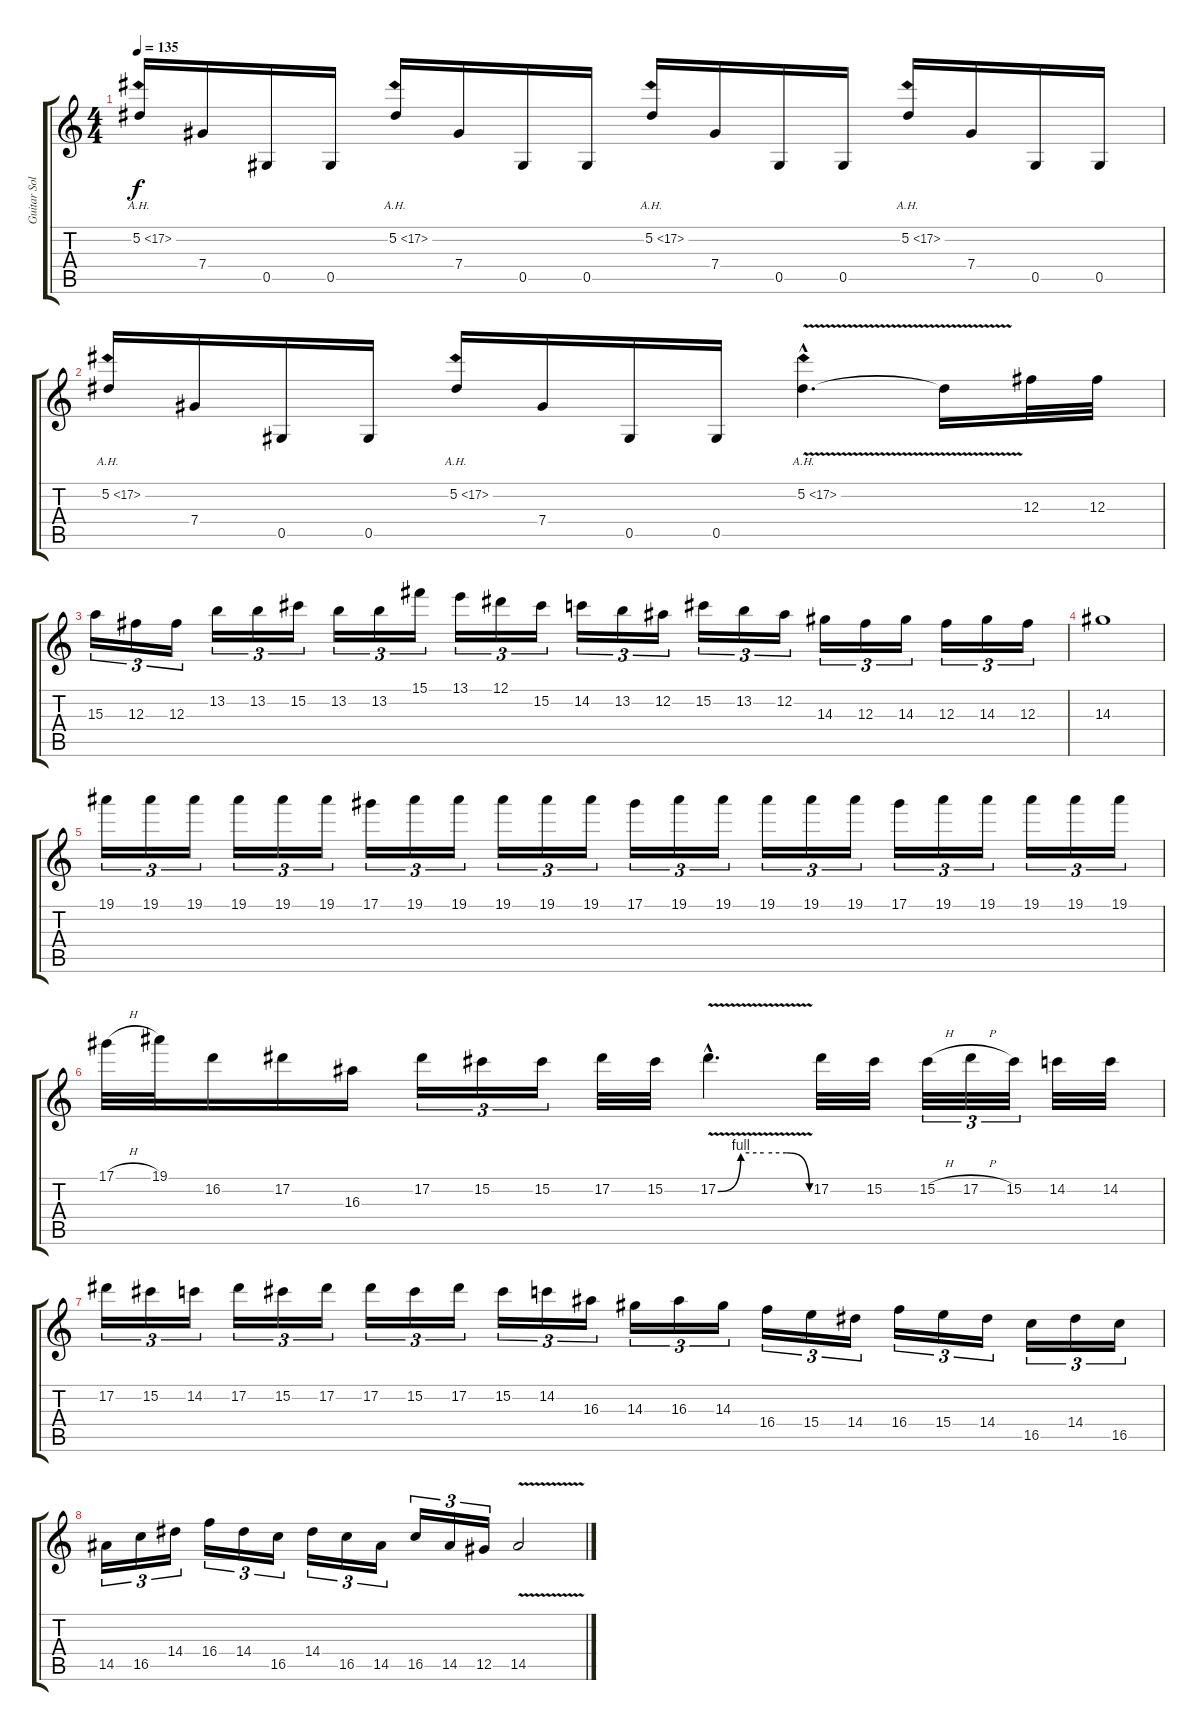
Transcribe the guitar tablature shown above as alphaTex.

\track ("Guitar Solo" "Guitar Sol") {instrument overdrivenguitar}
\staff {score tabs}
\tuning (Eb4 Bb3 Gb3 Db3 Ab2 Eb2) {hide}
\ts (4 4)
\tempo 135
\clef g2
\ks c
5.2{ah 12}.16{dy f} 7.4.16 0.5.16 0.5.16 5.2{ah 12}.16 7.4.16 0.5.16 0.5.16 5.2{ah 12}.16 7.4.16 0.5.16 0.5.16 5.2{ah 12}.16 7.4.16 0.5.16 0.5.16 |
5.2{ah 12}.16 7.4.16 0.5.16 0.5.16 5.2{ah 12}.16 7.4.16 0.5.16 0.5.16 5.2{ah 12 v hac}.4{d} 5.2{t}.16 12.3.32 12.3.32 |
15.3.16{tu (3 2)} 12.3.16{tu (3 2)} 12.3.16{tu (3 2)} 13.2.16{tu (3 2)} 13.2.16{tu (3 2)} 15.2.16{tu (3 2)} 13.2.16{tu (3 2)} 13.2.16{tu (3 2)} 15.1.16{tu (3 2)} 13.1.16{tu (3 2)} 12.1.16{tu (3 2)} 15.2.16{tu (3 2)} 14.2.16{tu (3 2)} 13.2.16{tu (3 2)} 12.2.16{tu (3 2)} 15.2.16{tu (3 2)} 13.2.16{tu (3 2)} 12.2.16{tu (3 2)} 14.3.16{tu (3 2)} 12.3.16{tu (3 2)} 14.3.16{tu (3 2)} 12.3.16{tu (3 2)} 14.3.16{tu (3 2)} 12.3.16{tu (3 2)} |
14.3.1 |
19.1.16{tu (3 2)} 19.1.16{tu (3 2)} 19.1.16{tu (3 2)} 19.1.16{tu (3 2)} 19.1.16{tu (3 2)} 19.1.16{tu (3 2)} 17.1.16{tu (3 2)} 19.1.16{tu (3 2)} 19.1.16{tu (3 2)} 19.1.16{tu (3 2)} 19.1.16{tu (3 2)} 19.1.16{tu (3 2)} 17.1.16{tu (3 2)} 19.1.16{tu (3 2)} 19.1.16{tu (3 2)} 19.1.16{tu (3 2)} 19.1.16{tu (3 2)} 19.1.16{tu (3 2)} 17.1.16{tu (3 2)} 19.1.16{tu (3 2)} 19.1.16{tu (3 2)} 19.1.16{tu (3 2)} 19.1.16{tu (3 2)} 19.1.16{tu (3 2)} |
17.1{h}.32 19.1.32 16.2.16 17.2.16 16.3.16 17.2.16{tu (3 2)} 15.2.16{tu (3 2)} 15.2.16{tu (3 2)} 17.2.32 15.2.32 17.2{be (custom 0 0 15 4 30 4 45 4 60 0) v hac}.4{d} 17.2.32 15.2.32 15.2{h}.32{tu (3 2)} 17.2{h}.32{tu (3 2)} 15.2.32{tu (3 2)} 14.2.32 14.2.32 |
17.2.16{tu (3 2)} 15.2.16{tu (3 2)} 14.2.16{tu (3 2)} 17.2.16{tu (3 2)} 15.2.16{tu (3 2)} 17.2.16{tu (3 2)} 17.2.16{tu (3 2)} 15.2.16{tu (3 2)} 17.2.16{tu (3 2)} 15.2.16{tu (3 2)} 14.2.16{tu (3 2)} 16.3.16{tu (3 2)} 14.3.16{tu (3 2)} 16.3.16{tu (3 2)} 14.3.16{tu (3 2)} 16.4.16{tu (3 2)} 15.4.16{tu (3 2)} 14.4.16{tu (3 2)} 16.4.16{tu (3 2)} 15.4.16{tu (3 2)} 14.4.16{tu (3 2)} 16.5.16{tu (3 2)} 14.4.16{tu (3 2)} 16.5.16{tu (3 2)} |
14.5.16{tu (3 2)} 16.5.16{tu (3 2)} 14.4.16{tu (3 2)} 16.4.16{tu (3 2)} 14.4.16{tu (3 2)} 16.5.16{tu (3 2)} 14.4.16{tu (3 2)} 16.5.16{tu (3 2)} 14.5.16{tu (3 2)} 16.5.16{tu (3 2)} 14.5.16{tu (3 2)} 12.5.16{tu (3 2)} 14.5{v}.2
